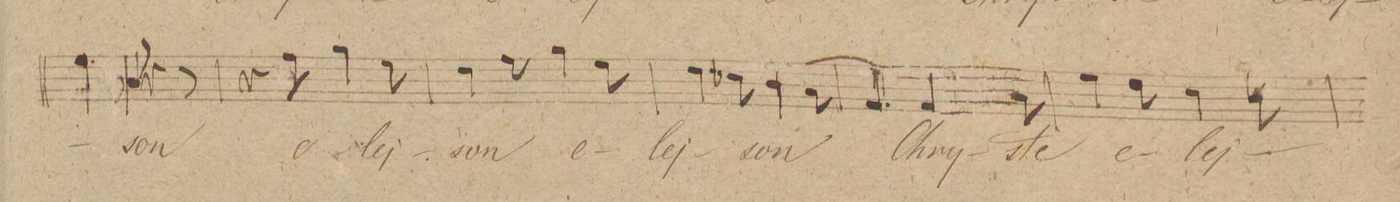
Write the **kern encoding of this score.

**kern	**text	**dynam
*I"Tenore	*	*
*clefC4	*	*
*k[]	*	*
*M6/8	*	*
4.d\	.	.
=58	=58	=58
4G/	-son	.
8r	.	.
4r	.	.
8r	.	.
=59	=59	=59
4r	.	.
8e\	e-	.
4f\	.	.
8d\	-lej-	.
=60	=60	=60
4c\	-son	.
8e\	.	.
4f\	e-	.
8d\	.	.
=61	=61	=61
4c\	-lej-	.
8B-X\	.	.
4A\	-son-	.
(8G\	.	.
=62	=62	=62
4.E/)	.	.
4E/	-Chry-	.
8G\	-ste	.
=63	=63	=63
4d\	.	.
8c\	e-	.
4B\	-lej-	.
8A\	.	.
=64	=64	=64
*-	*-	*-
